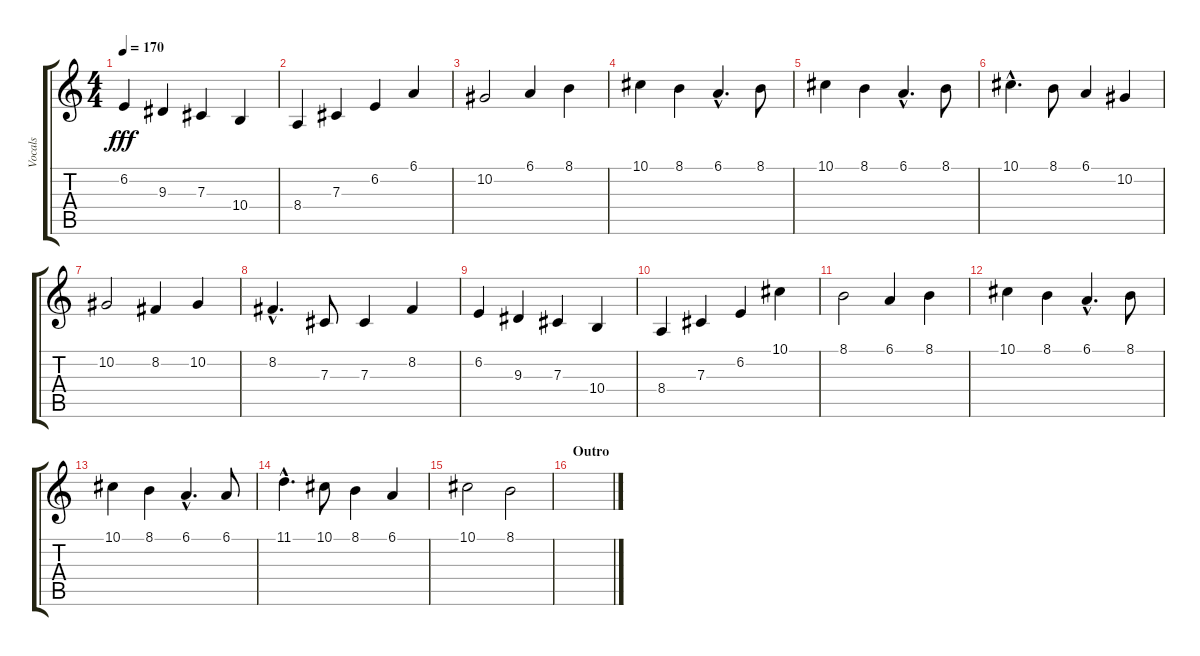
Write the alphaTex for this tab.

\track ("Vocals" "Vocals") {instrument lead3calliope}
\staff {score tabs}
\tuning (Eb4 Bb3 Gb3 Db3 Ab2 Eb2) {hide}
\ts (4 4)
\tempo 170
\clef g2
\ks c
6.2.4{dy fff} 9.3.4 7.3.4 10.4.4 |
8.4.4 7.3.4 6.2.4 6.1.4 |
10.2.2 6.1.4 8.1.4 |
10.1.4 8.1.4 6.1{hac}.4{d} 8.1.8 |
10.1.4 8.1.4 6.1{hac}.4{d} 8.1.8 |
10.1{hac}.4{d} 8.1.8 6.1.4 10.2.4 |
10.2.2 8.2.4 10.2.4 |
8.2{hac}.4{d} 7.3.8 7.3.4 8.2.4 |
6.2.4 9.3.4 7.3.4 10.4.4 |
8.4.4 7.3.4 6.2.4 10.1.4 |
8.1.2 6.1.4 8.1.4 |
10.1.4 8.1.4 6.1{hac}.4{d} 8.1.8 |
10.1.4 8.1.4 6.1{hac}.4{d} 6.1.8 |
11.1{hac}.4{d} 10.1.8 8.1.4 6.1.4 |
10.1.2 8.1.2 |
\section ("" "Outro")
